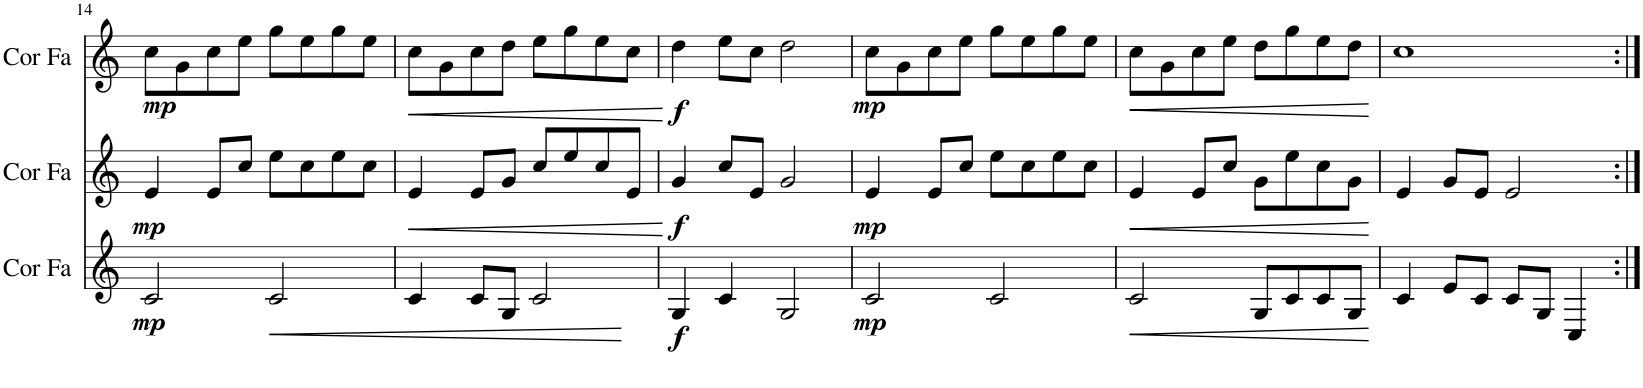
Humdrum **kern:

**kern	**dynam	**kern	**dynam	**kern	**dynam
*part3	*part3	*part2	*part2	*part1	*part1
*staff3	*staff3	*staff2	*staff2	*staff1	*staff1
*I"Cor en Fa	*	*I"Cor en Fa	*	*I"Cor en Fa	*
*I'Cor Fa	*	*I'Cor Fa	*	*I'Cor Fa	*
!!LO:PB:g=z
*clefG2	*	*clefG2	*	*clefG2	*
*Trd4c7	*	*Trd4c7	*	*Trd4c7	*
*k[]	*	*k[]	*	*k[]	*
*M4/4	*	*M4/4	*	*M4/4	*
=14	=14	=14	=14	=14	=14
!	!LO:DY:b	!	!LO:DY:b	!	!LO:DY:b
2c/	mp	4e/	mp	8cc\L	mp
.	.	.	.	8g\	.
.	.	8e/L	.	8cc\	.
.	.	8cc/J	.	8ee\J	.
!	!LO:HP:b	!	!	!	!
2c/	<	8ee\L	.	8gg\L	.
.	.	8cc\	.	8ee\	.
.	.	8ee\	.	8gg\	.
.	.	8cc\J	.	8ee\J	.
.	[	.	.	.	.
=15	=15	=15	=15	=15	=15
!	!	!	!LO:HP:b	!	!LO:HP:b
4c/	.	4e/	<	8cc\L	<
.	.	.	.	8g\	.
8c/L	.	8e/L	.	8cc\	.
8G/J	.	8g/J	.	8dd\J	.
2c/	.	8cc/L	.	8ee\L	.
.	.	8ee/	.	8gg\	.
.	.	8cc/	.	8ee\	.
.	.	8e/J	.	8cc\J	.
.	.	.	[	.	[
=16	=16	=16	=16	=16	=16
!	!LO:DY:b	!	!LO:DY:b	!	!LO:DY:b
4G/	f	4g/	f	4dd\	f
4c/	.	8cc/L	.	8ee\L	.
.	.	8e/J	.	8cc\J	.
2G/	.	2g/	.	2dd\	.
=17	=17	=17	=17	=17	=17
!	!LO:DY:b	!	!LO:DY:b	!	!LO:DY:b
2c/	mp	4e/	mp	8cc\L	mp
.	.	.	.	8g\	.
.	.	8e/L	.	8cc\	.
.	.	8cc/J	.	8ee\J	.
2c/	.	8ee\L	.	8gg\L	.
.	.	8cc\	.	8ee\	.
.	.	8ee\	.	8gg\	.
.	.	8cc\J	.	8ee\J	.
=18	=18	=18	=18	=18	=18
!	!LO:HP:b	!	!LO:HP:b	!	!LO:HP:b
2c/	<	4e/	<	8cc\L	<
.	.	.	.	8g\	.
.	.	8e/L	.	8cc\	.
.	.	8cc/J	.	8ee\J	.
8G/L	.	8g\L	.	8dd\L	.
8c/	.	8ee\	.	8gg\	.
8c/	.	8cc\	.	8ee\	.
8G/J	.	8g\J	.	8dd\J	.
.	[	.	[	.	[
=19	=19	=19	=19	=19	=19
4c/	.	4e/	.	1cc	.
8e/L	.	8g/L	.	.	.
8c/J	.	8e/J	.	.	.
8c/L	.	2e/	.	.	.
8G/J	.	.	.	.	.
4C/	.	.	.	.	.
=:|!	=:|!	=:|!	=:|!	=:|!	=:|!
*-	*-	*-	*-	*-	*-
